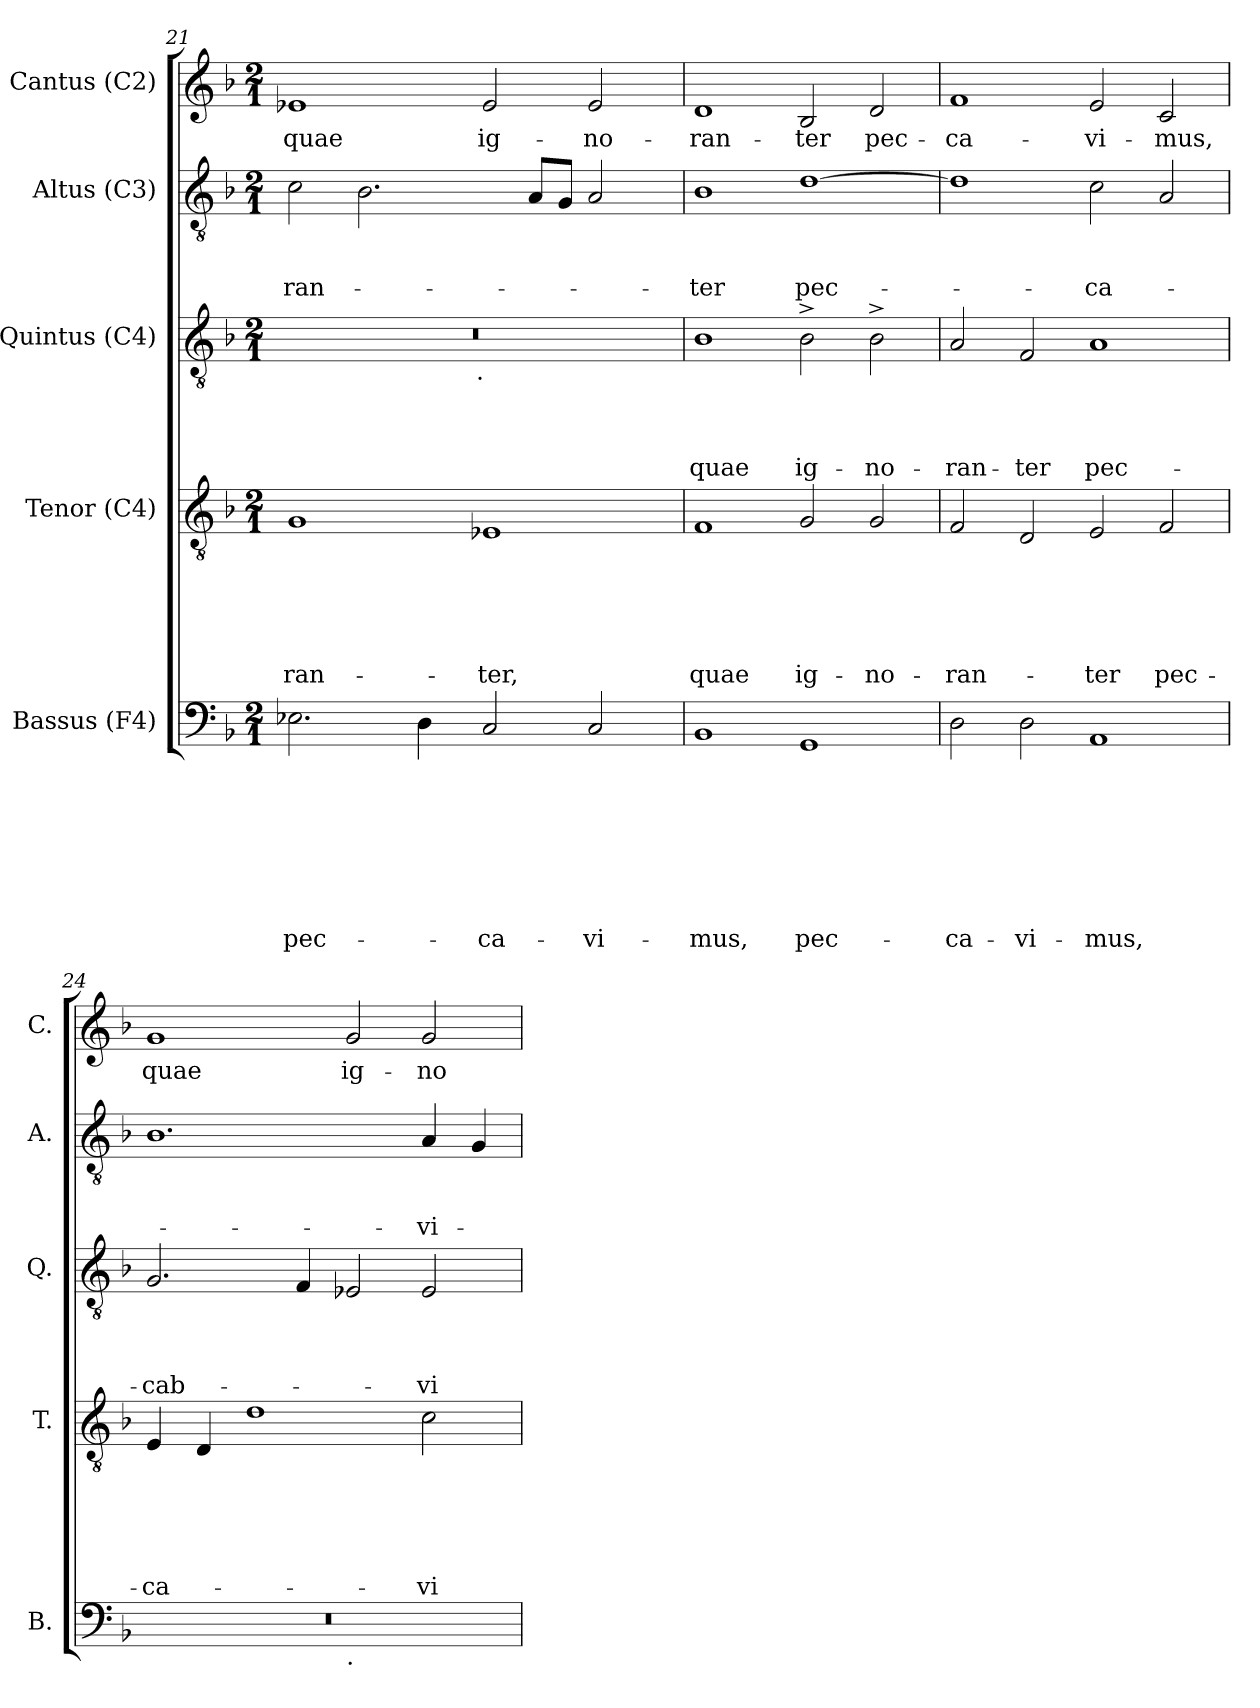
**kern	**text	**text	**text	**text	**text	**text	**text	**text	**kern	**text	**text	**text	**text	**text	**text	**kern	**text	**text	**text	**text	**kern	**text	**text	**text	**kern	**text
*part5	*part5	*part5	*part5	*part5	*part5	*part5	*part5	*part5	*part4	*part4	*part4	*part4	*part4	*part4	*part4	*part3	*part3	*part3	*part3	*part3	*part2	*part2	*part2	*part2	*part1	*part1
*staff5	*staff5	*staff5	*staff5	*staff5	*staff5	*staff5	*staff5	*staff5	*staff4	*staff4	*staff4	*staff4	*staff4	*staff4	*staff4	*staff3	*staff3	*staff3	*staff3	*staff3	*staff2	*staff2	*staff2	*staff2	*staff1	*staff1
*I"Bassus (F4)	*	*	*	*	*	*	*	*	*I"Tenor (C4)	*	*	*	*	*	*	*I"Quintus (C4)	*	*	*	*	*I"Altus (C3)	*	*	*	*I"Cantus (C2)	*
*I'B.	*	*	*	*	*	*	*	*	*I'T.	*	*	*	*	*	*	*I'Q.	*	*	*	*	*I'A.	*	*	*	*I'C.	*
*clefF4	*	*	*	*	*	*	*	*	*clefGv2	*	*	*	*	*	*	*clefGv2	*	*	*	*	*clefGv2	*	*	*	*clefG2	*
*k[b-]	*	*	*	*	*	*	*	*	*k[b-]	*	*	*	*	*	*	*k[b-]	*	*	*	*	*k[b-]	*	*	*	*k[b-]	*
*F:	*	*	*	*	*	*	*	*	*F:	*	*	*	*	*	*	*F:	*	*	*	*	*F:	*	*	*	*F:	*
*M2/1	*	*	*	*	*	*	*	*	*M2/1	*	*	*	*	*	*	*M2/1	*	*	*	*	*M2/1	*	*	*	*M2/1	*
=21	=21	=21	=21	=21	=21	=21	=21	=21	=21	=21	=21	=21	=21	=21	=21	=21	=21	=21	=21	=21	=21	=21	=21	=21	=21	=21
!	!	!	!	!	!	!	!	!LO:LY:b	!	!	!	!	!	!	!LO:LY:b	!	!	!	!	!	!	!	!	!LO:LY:b	!	!LO:LY:b
*	*	*	*	*	*	*	*	*	*	*	*	*	*	*	*	*^	*	*	*	*	*	*	*	*	*	*
2.E-X\	.	.	.	.	.	.	.	pec-	1G	.	.	.	.	.	-ran-	0r	3%2ryy	.	.	.	.	2c\	.	.	-ran-	1e-X	quae
.	.	.	.	.	.	.	.	.	.	.	.	.	.	.	.	.	.	.	.	.	.	2.B-\	.	.	.	.	.
.	.	.	.	.	.	.	.	.	.	.	.	.	.	.	.	.	6ryy	.	.	.	.	.	.	.	.	.	.
4D\	.	.	.	.	.	.	.	.	.	.	.	.	.	.	.	.	.	.	.	.	.	.	.	.	.	.	.
.	.	.	.	.	.	.	.	.	.	.	.	.	.	.	.	.	12...ryy	.	.	.	.	.	.	.	.	.	.
!	!	!	!	!	!	!	!	!	!	!	!	!	!	!	!	!	!LO:TX:b:t=.	!	!	!	!	!	!	!	!	!	!
.	.	.	.	.	.	.	.	.	.	.	.	.	.	.	.	.	3%2ryy	.	.	.	.	.	.	.	.	.	.
!	!	!	!	!	!	!	!	!LO:LY:b	!	!	!	!	!	!	!LO:LY:b	!	!	!	!	!	!	!	!	!	!	!	!LO:LY:b
2C/	.	.	.	.	.	.	.	-ca-	1E-X	.	.	.	.	.	-ter,	.	.	.	.	.	.	.	.	.	.	2e-/	ig-
.	.	.	.	.	.	.	.	.	.	.	.	.	.	.	.	.	.	.	.	.	.	8A/L	.	.	.	.	.
.	.	.	.	.	.	.	.	.	.	.	.	.	.	.	.	.	.	.	.	.	.	8G/J	.	.	.	.	.
!	!	!	!	!	!	!	!	!LO:LY:b	!	!	!	!	!	!	!	!	!	!	!	!	!	!	!	!	!	!	!LO:LY:b
2C/	.	.	.	.	.	.	.	-vi-	.	.	.	.	.	.	.	.	.	.	.	.	.	2A/	.	.	.	2e-/	-no-
.	.	.	.	.	.	.	.	.	.	.	.	.	.	.	.	.	3ryy	.	.	.	.	.	.	.	.	.	.
.	.	.	.	.	.	.	.	.	.	.	.	.	.	.	.	.	96ryy	.	.	.	.	.	.	.	.	.	.
=22	=22	=22	=22	=22	=22	=22	=22	=22	=22	=22	=22	=22	=22	=22	=22	=22	=22	=22	=22	=22	=22	=22	=22	=22	=22	=22	=22
!	!	!	!	!	!	!	!	!LO:LY:b	!	!	!	!	!	!	!LO:LY:b	!	!	!	!	!	!LO:LY:b	!	!	!	!LO:LY:b	!	!LO:LY:b
*	*	*	*	*	*	*	*	*	*	*	*	*	*	*	*	*v	*v	*	*	*	*	*	*	*	*	*	*
1BB-	.	.	.	.	.	.	.	-mus,	1F	.	.	.	.	.	quae	1B-	.	.	.	quae	1B-	.	.	-ter	1d	-ran-
!	!	!	!	!	!	!	!	!LO:LY:b	!	!	!	!	!	!	!LO:LY:b	!	!	!	!	!LO:LY:b	!	!	!	!LO:LY:b	!	!LO:LY:b
1GG	.	.	.	.	.	.	.	pec-	2G/	.	.	.	.	.	ig-	2B-^>\	.	.	.	ig-	[>1d	.	.	pec-	2B-/	-ter
!	!	!	!	!	!	!	!	!	!	!	!	!	!	!	!LO:LY:b	!	!	!	!	!LO:LY:b	!	!	!	!	!	!LO:LY:b
.	.	.	.	.	.	.	.	.	2G/	.	.	.	.	.	-no-	2B-^>\	.	.	.	-no-	.	.	.	.	2d/	pec-
=23	=23	=23	=23	=23	=23	=23	=23	=23	=23	=23	=23	=23	=23	=23	=23	=23	=23	=23	=23	=23	=23	=23	=23	=23	=23	=23
!	!	!	!	!	!	!	!	!LO:LY:b	!	!	!	!	!	!	!LO:LY:b	!	!	!	!	!LO:LY:b	!	!	!	!	!	!LO:LY:b
2D\	.	.	.	.	.	.	.	-ca-	2F/	.	.	.	.	.	-ran-	2A/	.	.	.	-ran-	1d]	.	.	.	1f	-ca-
!	!	!	!	!	!	!	!	!LO:LY:b	!	!	!	!	!	!	!	!	!	!	!	!LO:LY:b	!	!	!	!	!	!
2D\	.	.	.	.	.	.	.	-vi-	2D/	.	.	.	.	.	.	2F/	.	.	.	-ter	.	.	.	.	.	.
!	!	!	!	!	!	!	!	!LO:LY:b	!	!	!	!	!	!	!LO:LY:b	!	!	!	!	!LO:LY:b	!	!	!	!LO:LY:b	!	!LO:LY:b
1AA	.	.	.	.	.	.	.	-mus,	2E/	.	.	.	.	.	-ter	1A	.	.	.	pec-	2c\	.	.	-ca-	2e/	-vi-
!	!	!	!	!	!	!	!	!	!	!	!	!	!	!	!LO:LY:b	!	!	!	!	!	!	!	!	!	!	!LO:LY:b
.	.	.	.	.	.	.	.	.	2F/	.	.	.	.	.	pec-	.	.	.	.	.	2A/	.	.	.	2c/	-mus,
!!LO:LB:g=z
=24	=24	=24	=24	=24	=24	=24	=24	=24	=24	=24	=24	=24	=24	=24	=24	=24	=24	=24	=24	=24	=24	=24	=24	=24	=24	=24
!	!	!	!	!	!	!	!	!	!	!	!	!	!	!	!LO:LY:b	!	!	!	!	!LO:LY:b	!	!	!	!	!	!LO:LY:b
*^	*	*	*	*	*	*	*	*	*	*	*	*	*	*	*	*	*	*	*	*	*	*	*	*	*	*
0r	1ryy	.	.	.	.	.	.	.	.	4E/	.	.	.	.	.	-ca-	2.G/	.	.	.	-cab-	1.B-	.	.	.	1g	quae
.	.	.	.	.	.	.	.	.	.	4D/	.	.	.	.	.	.	.	.	.	.	.	.	.	.	.	.	.
.	.	.	.	.	.	.	.	.	.	1d	.	.	.	.	.	.	.	.	.	.	.	.	.	.	.	.	.
.	.	.	.	.	.	.	.	.	.	.	.	.	.	.	.	.	4F/	.	.	.	.	.	.	.	.	.	.
!	!LO:TX:b:t=.	!	!	!	!	!	!	!	!	!	!	!	!	!	!	!	!	!	!	!	!	!	!	!	!	!	!
!	!	!	!	!	!	!	!	!	!	!	!	!	!	!	!	!	!	!	!	!	!	!	!	!	!	!	!LO:LY:b
.	1ryy	.	.	.	.	.	.	.	.	.	.	.	.	.	.	.	2E-/	.	.	.	.	.	.	.	.	2g/	ig-
!	!	!	!	!	!	!	!	!	!	!	!	!	!	!	!	!LO:LY:b	!	!	!	!	!LO:LY:b	!	!	!	!LO:LY:b	!	!LO:LY:b
.	.	.	.	.	.	.	.	.	.	2c\	.	.	.	.	.	-vi-	2E-/	.	.	.	-vi-	4A/	.	.	-vi-	2g/	-no-
.	.	.	.	.	.	.	.	.	.	.	.	.	.	.	.	.	.	.	.	.	.	4G/	.	.	.	.	.
*v	*v	*	*	*	*	*	*	*	*	*	*	*	*	*	*	*	*	*	*	*	*	*	*	*	*	*	*
=	=	=	=	=	=	=	=	=	=	=	=	=	=	=	=	=	=	=	=	=	=	=	=	=	=	=
*-	*-	*-	*-	*-	*-	*-	*-	*-	*-	*-	*-	*-	*-	*-	*-	*-	*-	*-	*-	*-	*-	*-	*-	*-	*-	*-
